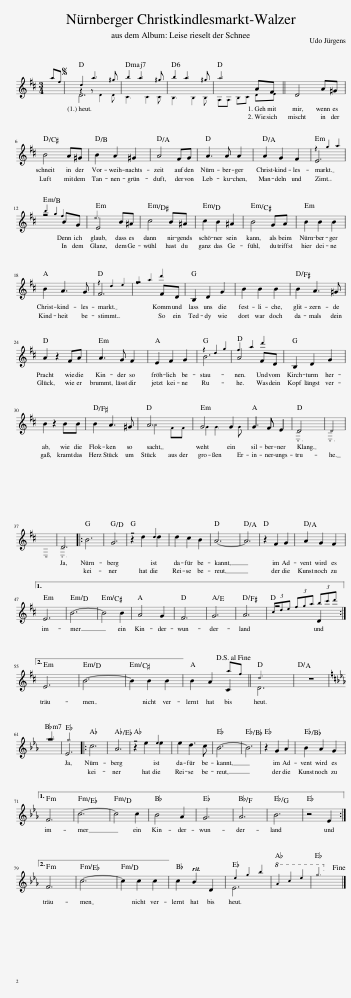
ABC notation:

X:1
%%score ( 1 2 3 4 )
L:1/8
M:3/4
I:linebreak $
K:D
U:s=!stemless!
V:1 treble
V:2 treble
V:3 treble
V:4 treble
V:1
 x2 |S x6 | x6 | x6 | x4 AF || %5
 D4 A^G |$ B4 A^G | B2 A2 ^G2 | A4 FG | A3 A A2 | %10
 A2 G2 F2 | E6 |$ z4 BG | E4 B^A | c4 B^A | %15
 c2 B2 ^A2 | B4 GA | B2 B2 B2 |$ B2 A3 G | F6 | %20
 z4 FD | B,2 D2 G2 | B2 B2 B2 | B2 A3 ^G |$ A2 z2 FA | %25
 A3 G F2 | E2 F2 G2 | B6 | A4 FD | B,2 D2 G2 |$ %30
 B2 z2 BB | B2 A3 ^G | A6 | G4 G2 | G3 F E2 | %35
 D6 | D6 |$ x6 | D6 |: B6 | %40
 G6 | z4 d2 | d2 c2 B2 | A6- | A6 | %45
 z2 F2 G2 | A2 G2 F2 |1$ E6 | B6- | B4 B2 | %50
 A4 G2 | F6 | G6 | A6 | z4 D2 :|2$ %55
 E6 | B6- | B2 B2 B2 || B2 A2 C2!D.S.! || x6 | %60
 z6 |$[K:Eb] z6 | E6 |: c6 | A6 | %65
 z4 e2 | e2 d3 c | B6- | B6 | z2 G2 A2 | %70
 B2 A2 G2 |1$ F6 | c6- | c4 c2 | B4 A2 | %75
 G6 | A6 | B6 | z4 E2 :|2$ F6 | %80
 c6- | c2 c2 c2 || c2 B2 D2 | E6 |!8va(! x6 | %85
 x6!8va)!!fine! |] %86
V:2
 af | d2 a3 ^g | b2 a3 ^g | b2 a3 ^g | a6 || %5
 x6 |$ x6 | x6 | x6 | x6 | %10
 x6 | z2 g2 a2 |$ b2 g2 f2 | e6 | x6 | %15
 x6 | x6 | x6 |$ x6 | z2 d2 e2 | %20
 f2 a2 d'2 | x6 | x6 | x6 |$ x6 | %25
 x6 | x6 | z2 d2 g2 | f2 a2 d'2 | x6 |$ %30
 x6 | x6 | x6 | x6 | x6 | %35
 x6 | x6 |$ x6 | x6 |: x6 | %40
 x6 | x6 | x6 | x6 | x6 | %45
 x6 | x6 |1$ x6 | x6 | x6 | %50
 x6 | x6 | x6 | x6 | (3cde (3fga (3bc'd' :|2$ %55
 x6 | x6 | x6 || x4 af || d6 | %60
 x6 |$[K:Eb] a6 | g6 |: x6 | x6 | %65
 x6 | x6 | x6 | x6 | x6 | %70
 x6 |1$ x6 | x6 | x6 | x6 | %75
 x6 | x6 | x6 | x6 :|2$ x6 | %80
 x6 | x6 || x6 | e2 g2 b2 |!8va(! a2 c'2 e'2 | %85
 g'6!8va)! |] %86
V:3
 x2 | z2 z D2 D | C3 C2 C | B,3 B,2 B, | A,A, B,C DE || %5
 x6 |$ x6 | x6 | x6 | x6 | %10
 x6 | x6 |$ x6 | x6 | x6 | %15
 x6 | x6 | x6 |$ x6 | x6 | %20
 x6 | x6 | x6 | x6 |$ x6 | %25
 x6 | x6 | x6 | x6 | x6 |$ %30
 x6 | x6 | x6 | x6 | x6 | %35
 sE,6 | sE,6 |$ sE,6 | sE,6 |: x6 | %40
 x6 | x6 | x6 | x6 | x6 | %45
 x6 | x6 |1$ x6 | x6 | x6 | %50
 x6 | x6 | x6 | x6 | x6 :|2$ %55
 x6 | x6 | x6 || x6 || x6 | %60
 x6 |$[K:Eb] x6 | x6 |: x6 | x6 | %65
 x6 | x6 | x6 | x6 | x6 | %70
 x6 |1$ x6 | x6 | x6 | x6 | %75
 x6 | x6 | x6 | x6 :|2$ x6 | %80
 x6 | x6 || x6 | x6 |!8va(! x6 | %85
 x6!8va)! |] %86
V:4
 x2 | D6 | x6 | x6 | x6 || %5
 x6 |$ x6 | x6 | x6 | x6 | %10
 x6 | x6 |$ x6 | x6 | x6 | %15
 x6 | x6 | x6 |$ x6 | x6 | %20
 x6 | x6 | x6 | x6 |$ x6 | %25
 x6 | x6 | x6 | x6 | x6 |$ %30
 x6 | x6 | A4 FF | G2 G3 G | x3 x x2 | %35
 x6 | x6 |$ x6 | x6 |: x6 | %40
 x6 | z2 d2 d2 | x6 | x6 | x6 | %45
 x6 | x6 |1$ x6 | x6 | x6 | %50
 x6 | x6 | x6 | x6 | x6 :|2$ %55
 x6 | x6 | x6 || x6 || D6 | %60
 x6 |$[K:Eb] x6 | x6 |: x6 | x6 | %65
 z2 e2 e2 | x6 | x6 | x6 | x6 | %70
 x6 |1$ x6 | x6 | x6 | x6 | %75
 x6 | x6 | x6 | x6 :|2$ x6 | %80
 x6 | x6 || x6 | x6 |!8va(! x6 | %85
 x6!8va)! |] %86
